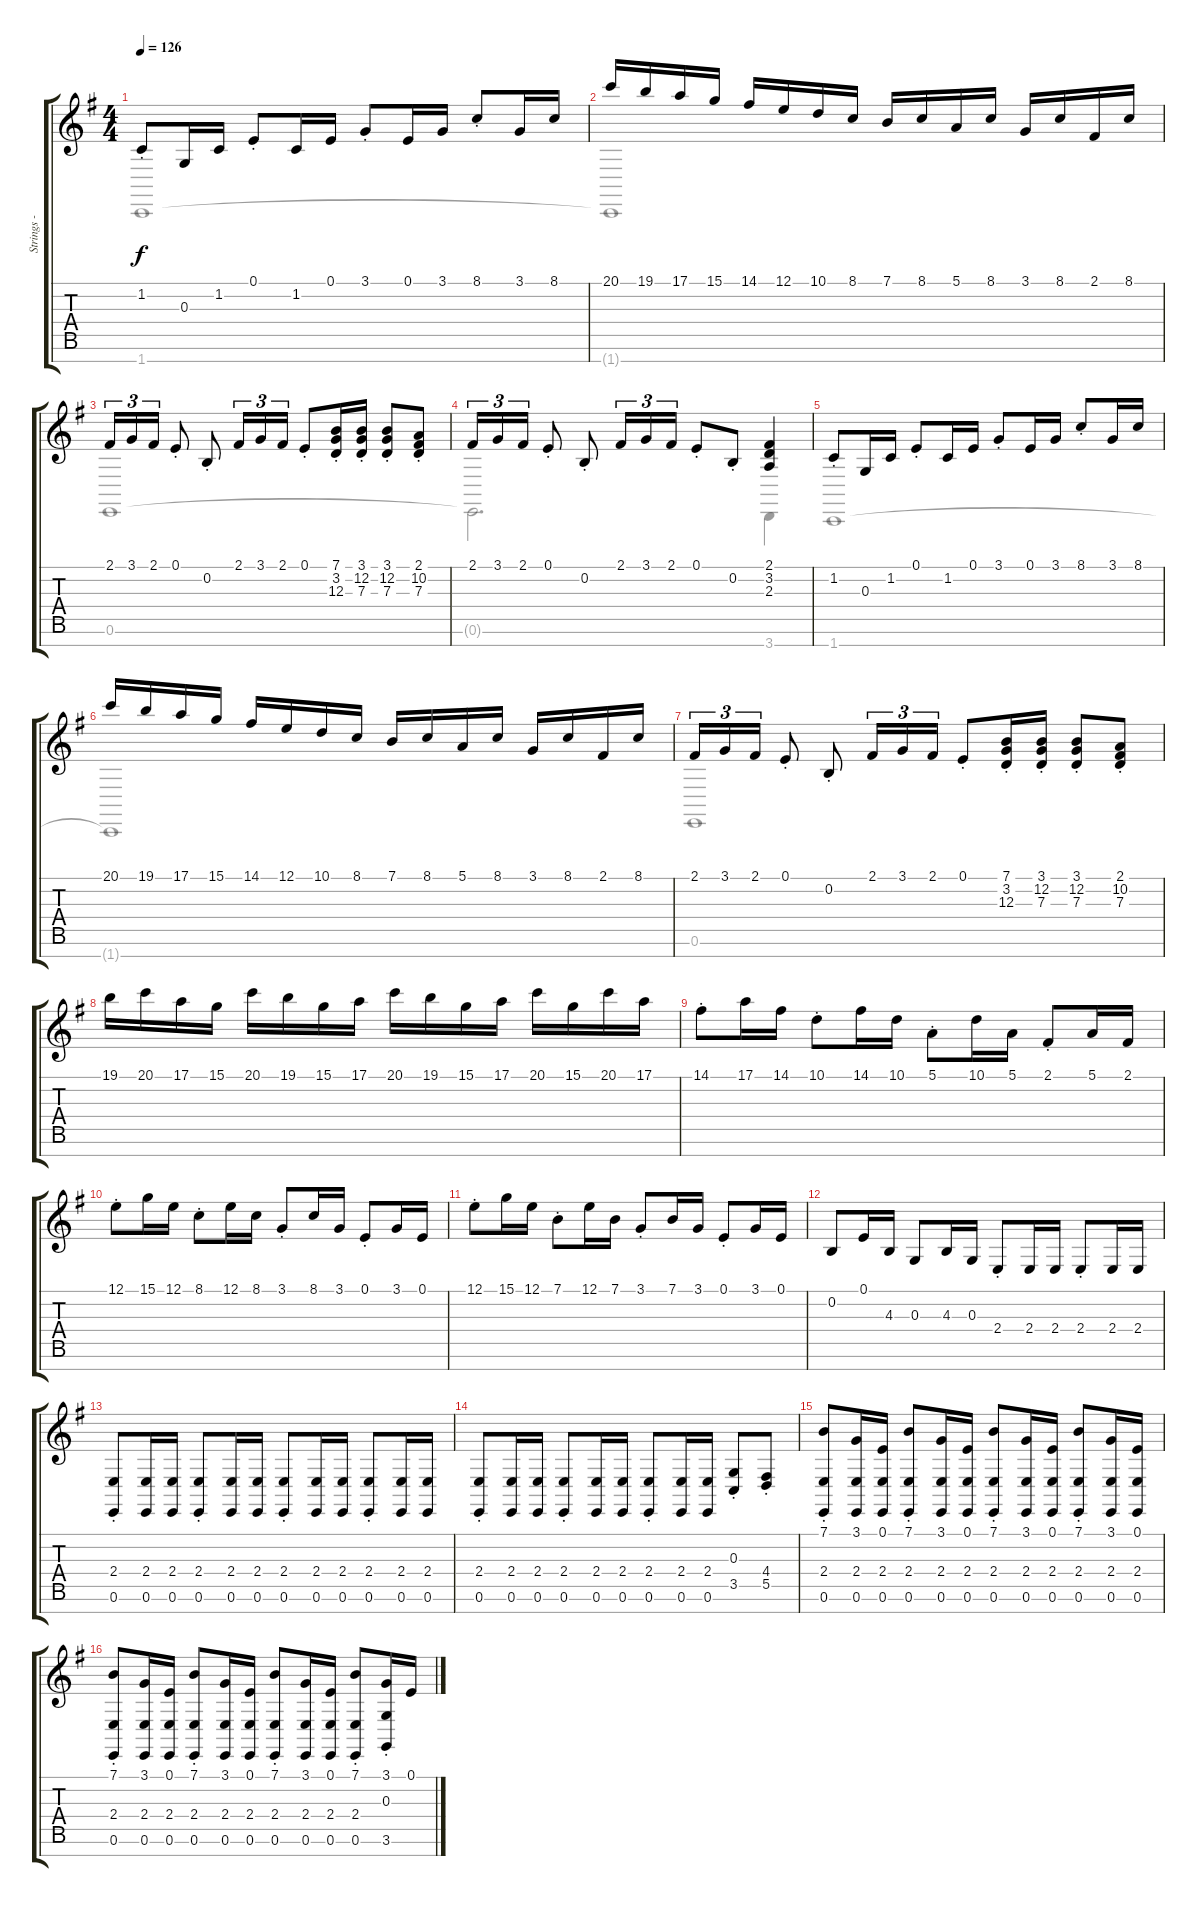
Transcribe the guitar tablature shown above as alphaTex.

\track ("Strings - Tuomas" "Strings - ") {instrument stringensemble1}
\staff {score tabs}
\tuning (E4 B3 G3 D3 A2 E2 B1) {hide}
\voice
\ts (4 4)
\tempo 126
\clef g2
\ks eminor
1.2{st}.8{dy f} 0.3.16 1.2.16 0.1{st}.8 1.2.16 0.1.16 3.1{st}.8 0.1.16 3.1.16 8.1{st}.8 3.1.16 8.1.16 |
20.1.16 19.1.16 17.1.16 15.1.16 14.1.16 12.1.16 10.1.16 8.1.16 7.1.16 8.1.16 5.1.16 8.1.16 3.1.16 8.1.16 2.1.16 8.1.16 |
2.1.16{tu (3 2)} 3.1.16{tu (3 2)} 2.1.16{tu (3 2)} 0.1{st}.8 0.2{st}.8 2.1.16{tu (3 2)} 3.1.16{tu (3 2)} 2.1.16{tu (3 2)} 0.1{st}.8 (7.1{st} 3.2{st} 12.3{st}).16 (3.1{st} 12.2{st} 7.3{st}).16 (3.1{st} 12.2{st} 7.3{st}).8 (2.1{st} 10.2{st} 7.3{st}).8 |
2.1.16{tu (3 2)} 3.1.16{tu (3 2)} 2.1.16{tu (3 2)} 0.1{st}.8 0.2{st}.8 2.1.16{tu (3 2)} 3.1.16{tu (3 2)} 2.1.16{tu (3 2)} 0.1{st}.8 0.2{st}.8 (2.1 3.2 2.3).4 |
1.2{st}.8 0.3.16 1.2.16 0.1{st}.8 1.2.16 0.1.16 3.1{st}.8 0.1.16 3.1.16 8.1{st}.8 3.1.16 8.1.16 |
20.1.16 19.1.16 17.1.16 15.1.16 14.1.16 12.1.16 10.1.16 8.1.16 7.1.16 8.1.16 5.1.16 8.1.16 3.1.16 8.1.16 2.1.16 8.1.16 |
2.1.16{tu (3 2)} 3.1.16{tu (3 2)} 2.1.16{tu (3 2)} 0.1{st}.8 0.2{st}.8 2.1.16{tu (3 2)} 3.1.16{tu (3 2)} 2.1.16{tu (3 2)} 0.1{st}.8 (7.1{st} 3.2{st} 12.3{st}).16 (3.1{st} 12.2{st} 7.3{st}).16 (3.1{st} 12.2{st} 7.3{st}).8 (2.1{st} 10.2{st} 7.3{st}).8 |
19.1.16 20.1.16 17.1.16 15.1.16 20.1.16 19.1.16 15.1.16 17.1.16 20.1.16 19.1.16 15.1.16 17.1.16 20.1.16 15.1.16 20.1.16 17.1.16 |
14.1{st}.8 17.1.16 14.1.16 10.1{st}.8 14.1.16 10.1.16 5.1{st}.8 10.1.16 5.1.16 2.1{st}.8 5.1.16 2.1.16 |
12.1{st}.8 15.1.16 12.1.16 8.1{st}.8 12.1.16 8.1.16 3.1{st}.8 8.1.16 3.1.16 0.1{st}.8 3.1.16 0.1.16 |
12.1{st}.8 15.1.16 12.1.16 7.1{st}.8 12.1.16 7.1.16 3.1{st}.8 7.1.16 3.1.16 0.1{st}.8 3.1.16 0.1.16 |
0.2.8 0.1.16 4.3.16 0.3.8 4.3.16 0.3.16 2.4{st}.8 2.4.16 2.4.16 2.4{st}.8 2.4.16 2.4.16 |
(2.4{st} 0.6{st}).8 (2.4 0.6).16 (2.4 0.6).16 (2.4{st} 0.6{st}).8 (2.4 0.6).16 (2.4 0.6).16 (2.4{st} 0.6{st}).8 (2.4 0.6).16 (2.4 0.6).16 (2.4{st} 0.6{st}).8 (2.4 0.6).16 (2.4 0.6).16 |
(2.4{st} 0.6{st}).8 (2.4 0.6).16 (2.4 0.6).16 (2.4{st} 0.6{st}).8 (2.4 0.6).16 (2.4 0.6).16 (2.4{st} 0.6{st}).8 (2.4 0.6).16 (2.4 0.6).16 (0.3{st} 3.5{st}).8 (4.4{st} 5.5{st}).8 |
(7.1 2.4{st} 0.6{st}).8 (3.1 2.4 0.6).16 (0.1 2.4 0.6).16 (7.1 2.4{st} 0.6{st}).8 (3.1 2.4 0.6).16 (0.1 2.4 0.6).16 (7.1 2.4{st} 0.6{st}).8 (3.1 2.4 0.6).16 (0.1 2.4 0.6).16 (7.1 2.4{st} 0.6{st}).8 (3.1 2.4 0.6).16 (0.1 2.4 0.6).16 |
(7.1 2.4{st} 0.6{st}).8 (3.1 2.4 0.6).16 (0.1 2.4 0.6).16 (7.1 2.4{st} 0.6{st}).8 (3.1 2.4 0.6).16 (0.1 2.4 0.6).16 (7.1 2.4{st} 0.6{st}).8 (3.1 2.4 0.6).16 (0.1 2.4 0.6).16 (7.1 2.4{st} 0.6{st}).8 (3.1 0.3{st} 3.6{st}).16 0.1.16
\voice
\clef g2
\ottava regular
\simile none
\ks eminor
1.7.1{dy f} |
1.7{t}.1 |
0.6.1 |
0.6{t}.2{d} 3.7.4 |
1.7.1 |
1.7{t}.1 |
0.6.1 |
|
|
|
|
|
|
|
|
